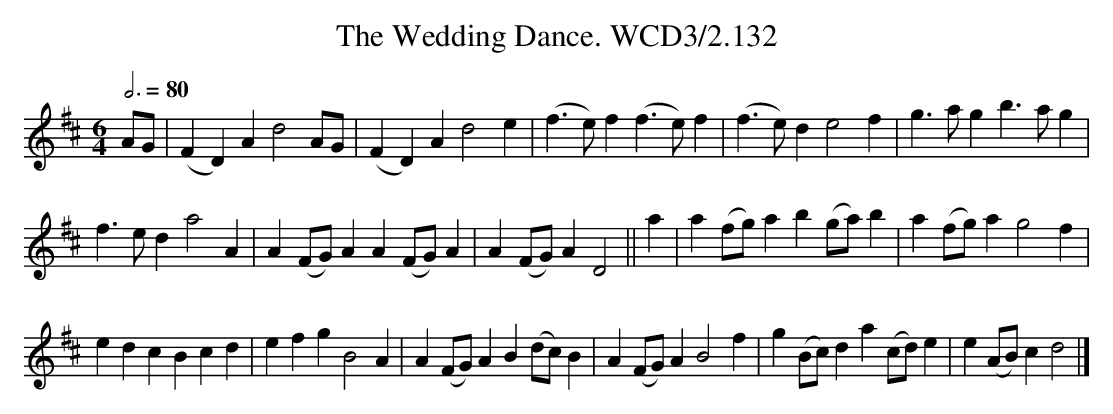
X:1
T:Wedding Dance. WCD3/2.132, The
M:6/4
L:1/8
Q:3/4=80
K:D
AG|(F2D2)A2 d4AG|(F2D2)A2 d4e2|(f3e)f2 (f3e)f2|(f3e)d2 e4f2|g3ag2 b3ag2|
f3ed2 a4A2|A2(FG)A2 A2(FG)A2|A2(FG)A2 D4||\
a2|a2(fg)a2 b2(ga)b2|a2(fg)a2 g4f2|
e2d2c2 B2c2d2|e2f2g2 B4A2|\
A2(FG)A2B2(dc)B2|A2(FG)A2 B4f2|\
g2(Bc)d2 a2(cd)e2|e2(AB) c2d4|]
